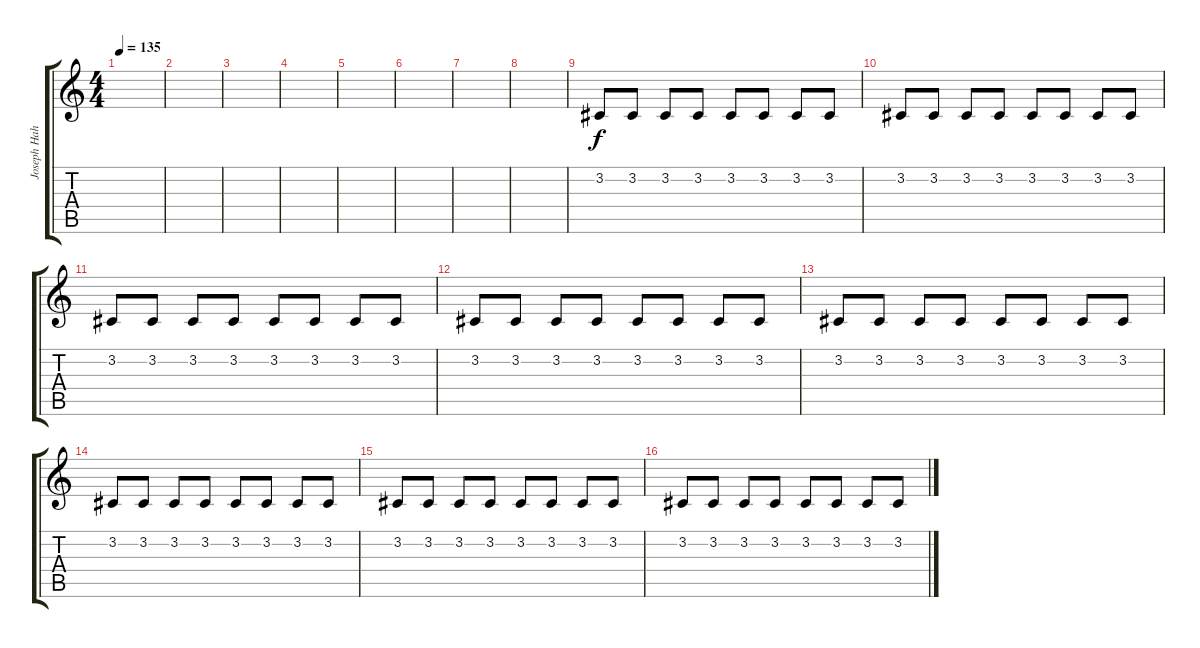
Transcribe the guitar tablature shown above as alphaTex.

\track ("Joseph Hahn (Sampler)" "Joseph Hah") {instrument lead8bassandlead}
\staff {score tabs}
\tuning (Eb4 Bb3 Gb3 Db3 Ab2 Db2) {hide}
\ts (4 4)
\tempo 135
\clef g2
\ks c
|
|
|
|
|
|
|
|
3.2.8 3.2.8 3.2.8 3.2.8 3.2.8 3.2.8 3.2.8 3.2.8 |
3.2.8 3.2.8 3.2.8 3.2.8 3.2.8 3.2.8 3.2.8 3.2.8 |
3.2.8 3.2.8 3.2.8 3.2.8 3.2.8 3.2.8 3.2.8 3.2.8 |
3.2.8 3.2.8 3.2.8 3.2.8 3.2.8 3.2.8 3.2.8 3.2.8 |
3.2.8 3.2.8 3.2.8 3.2.8 3.2.8 3.2.8 3.2.8 3.2.8 |
3.2.8 3.2.8 3.2.8 3.2.8 3.2.8 3.2.8 3.2.8 3.2.8 |
3.2.8 3.2.8 3.2.8 3.2.8 3.2.8 3.2.8 3.2.8 3.2.8 |
3.2.8 3.2.8 3.2.8 3.2.8 3.2.8 3.2.8 3.2.8 3.2.8
